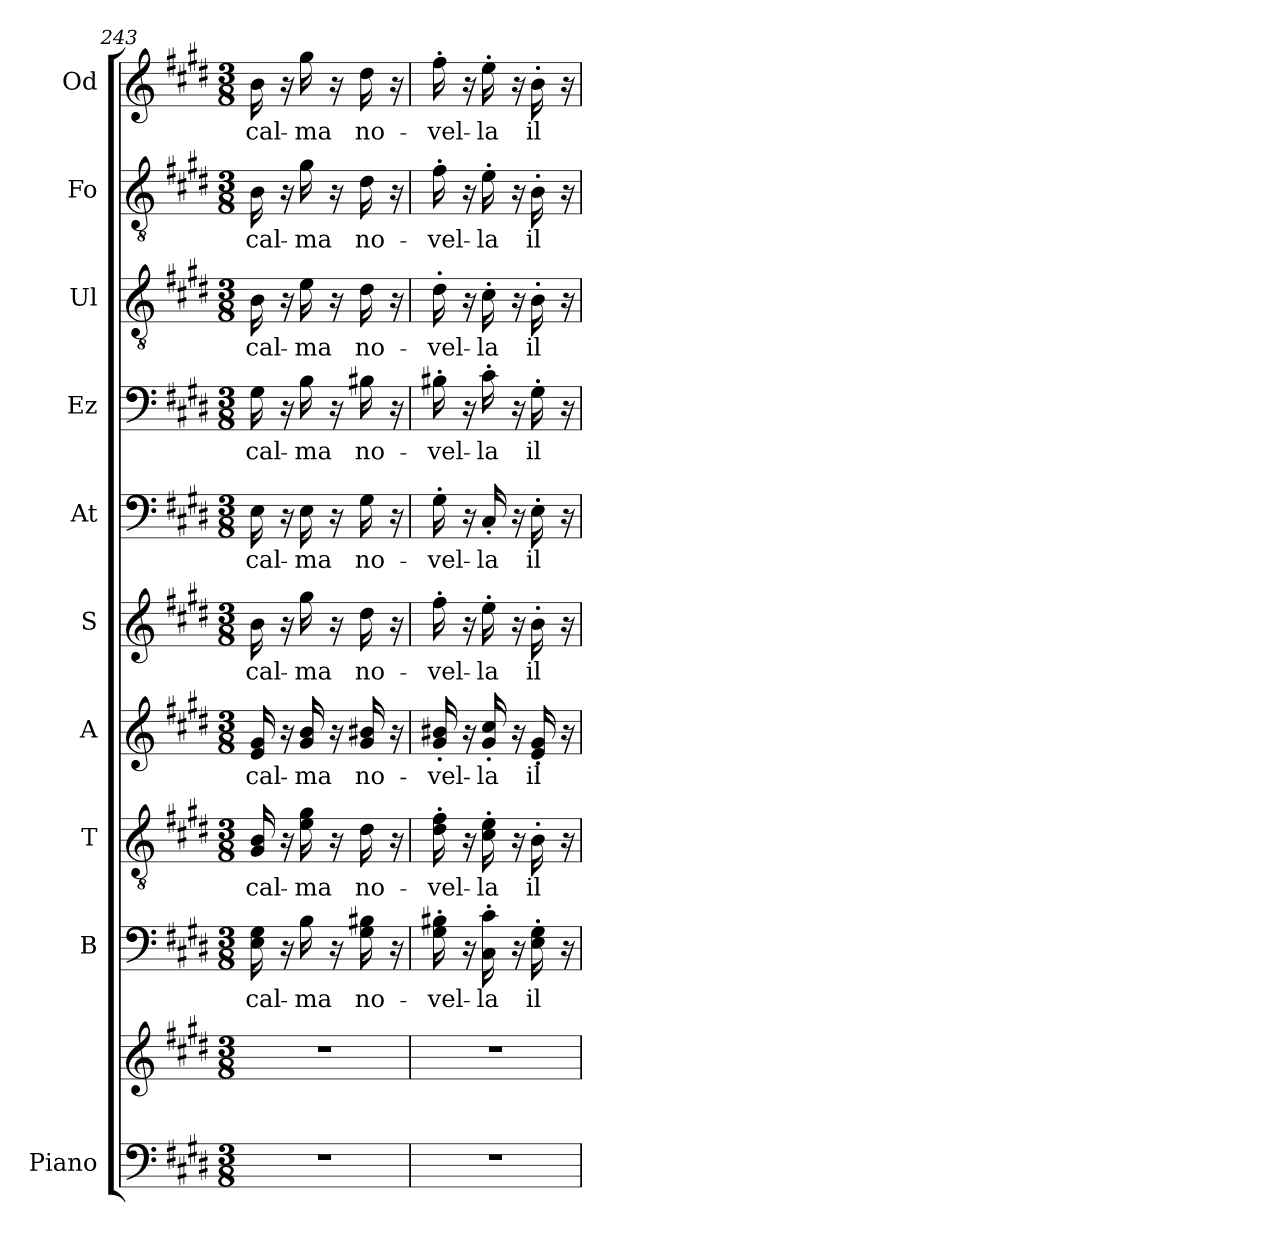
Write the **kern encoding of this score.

**kern	**kern	**kern	**text	**kern	**text	**kern	**text	**kern	**text	**kern	**text	**kern	**text	**kern	**text	**kern	**text	**kern	**text
*part10	*part10	*part9	*part9	*part8	*part8	*part7	*part7	*part6	*part6	*part5	*part5	*part4	*part4	*part3	*part3	*part2	*part2	*part1	*part1
*staff11	*staff10	*staff9	*staff9	*staff8	*staff8	*staff7	*staff7	*staff6	*staff6	*staff5	*staff5	*staff4	*staff4	*staff3	*staff3	*staff2	*staff2	*staff1	*staff1
*I"Piano	*	*I"B	*	*I"T	*	*I"A	*	*I"S	*	*I"At	*	*I"Ez	*	*I"Ul	*	*I"Fo	*	*I"Od	*
*I'Pno	*	*I'B	*	*I'T	*	*I'A	*	*I'S	*	*I'At	*	*I'Ez	*	*I'Ul	*	*I'Fo	*	*I'Od	*
*clefF4	*clefG2	*clefF4	*	*clefGv2	*	*clefG2	*	*clefG2	*	*clefF4	*	*clefF4	*	*clefGv2	*	*clefGv2	*	*clefG2	*
*k[f#c#g#d#]	*k[f#c#g#d#]	*k[f#c#g#d#]	*	*k[f#c#g#d#]	*	*k[f#c#g#d#]	*	*k[f#c#g#d#]	*	*k[f#c#g#d#]	*	*k[f#c#g#d#]	*	*k[f#c#g#d#]	*	*k[f#c#g#d#]	*	*k[f#c#g#d#]	*
*M3/8	*M3/8	*M3/8	*	*M3/8	*	*M3/8	*	*M3/8	*	*M3/8	*	*M3/8	*	*M3/8	*	*M3/8	*	*M3/8	*
=243	=243	=243	=243	=243	=243	=243	=243	=243	=243	=243	=243	=243	=243	=243	=243	=243	=243	=243	=243
!	!	!	!LO:LY:b	!	!LO:LY:b	!	!LO:LY:b	!	!LO:LY:b	!	!LO:LY:b	!	!LO:LY:b	!	!LO:LY:b	!	!LO:LY:b	!	!LO:LY:b
4.r	4.r	16E\ 16G#!\	cal-	16G#!/ 16B/	cal-	16e/ 16g#!/	cal-	16b\	cal-	16E\	cal-	16G#\	cal-	16B\	cal-	16B\	cal-	16b\	cal-
.	.	16r	.	16r	.	16r	.	16r	.	16r	.	16r	.	16r	.	16r	.	16r	.
!	!	!	!LO:LY:b	!	!LO:LY:b	!	!LO:LY:b	!	!LO:LY:b	!	!LO:LY:b	!	!LO:LY:b	!	!LO:LY:b	!	!LO:LY:b	!	!LO:LY:b
.	.	16B\	-ma	16e!\ 16g#\	-ma	16g#/ 16b!/	-ma	16gg#\	-ma	16E\	-ma	16B\	-ma	16e\	-ma	16g#\	-ma	16gg#\	-ma
.	.	16r	.	16r	.	16r	.	16r	.	16r	.	16r	.	16r	.	16r	.	16r	.
!	!	!	!LO:LY:b	!	!LO:LY:b	!	!LO:LY:b	!	!LO:LY:b	!	!LO:LY:b	!	!LO:LY:b	!	!LO:LY:b	!	!LO:LY:b	!	!LO:LY:b
.	.	16G#\ 16B#X!\	no-	16d#\	no-	16g#/ 16b#X!/	no-	16dd#\	no-	16G#\	no-	16B#X\	no-	16d#\	no-	16d#\	no-	16dd#\	no-
.	.	16r	.	16r	.	16r	.	16r	.	16r	.	16r	.	16r	.	16r	.	16r	.
=244	=244	=244	=244	=244	=244	=244	=244	=244	=244	=244	=244	=244	=244	=244	=244	=244	=244	=244	=244
!	!	!	!LO:LY:b	!	!LO:LY:b	!	!LO:LY:b	!	!LO:LY:b	!	!LO:LY:b	!	!LO:LY:b	!	!LO:LY:b	!	!LO:LY:b	!	!LO:LY:b
4.r	4.r	16G#\' 16B#X!\'	-vel-	16d#!\' 16f#\'	-vel-	16g#/' 16b#X!/'	-vel-	16ff#'\	-vel-	16G#'\	-vel-	16B#X'\	-vel-	16d#'\	-vel-	16f#'\	-vel-	16ff#'\	-vel-
.	.	16r	.	16r	.	16r	.	16r	.	16r	.	16r	.	16r	.	16r	.	16r	.
!	!	!	!LO:LY:b	!	!LO:LY:b	!	!LO:LY:b	!	!LO:LY:b	!	!LO:LY:b	!	!LO:LY:b	!	!LO:LY:b	!	!LO:LY:b	!	!LO:LY:b
.	.	16C#\' 16c#!\'	-la	16c#!\' 16e\'	-la	16g#/' 16cc#!/'	-la	16ee'\	-la	16C#'/	-la	16c#'\	-la	16c#'\	-la	16e'\	-la	16ee'\	-la
.	.	16r	.	16r	.	16r	.	16r	.	16r	.	16r	.	16r	.	16r	.	16r	.
!	!	!	!LO:LY:b	!	!LO:LY:b	!	!LO:LY:b	!	!LO:LY:b	!	!LO:LY:b	!	!LO:LY:b	!	!LO:LY:b	!	!LO:LY:b	!	!LO:LY:b
.	.	16E\' 16G#!\'	il	16B'\	il	16e/' 16g#!/'	il	16b'\	il	16E'\	il	16G#'\	il	16B'\	il	16B'\	il	16b'\	il
.	.	16r	.	16r	.	16r	.	16r	.	16r	.	16r	.	16r	.	16r	.	16r	.
=	=	=	=	=	=	=	=	=	=	=	=	=	=	=	=	=	=	=	=
*-	*-	*-	*-	*-	*-	*-	*-	*-	*-	*-	*-	*-	*-	*-	*-	*-	*-	*-	*-
